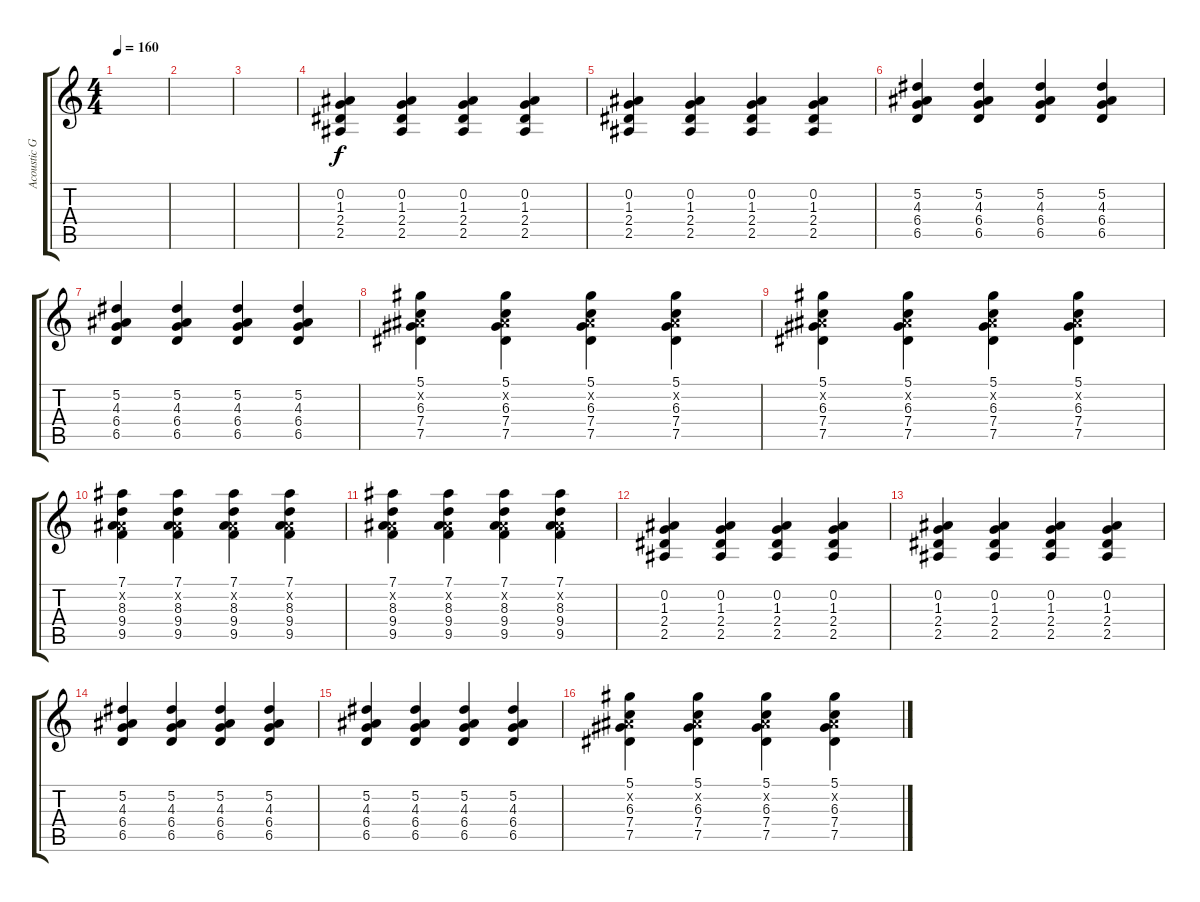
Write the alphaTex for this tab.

\track ("Acoustic Guitar" "Acoustic G") {instrument electricguitarclean}
\staff {score tabs}
\tuning (Eb4 Bb3 Gb3 Db3 Ab2 Eb2) {hide}
\ts (4 4)
\tempo 160
\clef g2
\ks c
|
|
|
(0.2 1.3 2.4 2.5).4 (0.2 1.3 2.4 2.5).4 (0.2 1.3 2.4 2.5).4 (0.2 1.3 2.4 2.5).4 |
(0.2 1.3 2.4 2.5).4 (0.2 1.3 2.4 2.5).4 (0.2 1.3 2.4 2.5).4 (0.2 1.3 2.4 2.5).4 |
(5.2 4.3 6.4 6.5).4 (5.2 4.3 6.4 6.5).4 (5.2 4.3 6.4 6.5).4 (5.2 4.3 6.4 6.5).4 |
(5.2 4.3 6.4 6.5).4 (5.2 4.3 6.4 6.5).4 (5.2 4.3 6.4 6.5).4 (5.2 4.3 6.4 6.5).4 |
(5.1 0.2{x} 6.3 7.4 7.5).4 (5.1 0.2{x} 6.3 7.4 7.5).4 (5.1 0.2{x} 6.3 7.4 7.5).4 (5.1 0.2{x} 6.3 7.4 7.5).4 |
(5.1 0.2{x} 6.3 7.4 7.5).4 (5.1 0.2{x} 6.3 7.4 7.5).4 (5.1 0.2{x} 6.3 7.4 7.5).4 (5.1 0.2{x} 6.3 7.4 7.5).4 |
(7.1 0.2{x} 8.3 9.4 9.5).4 (7.1 0.2{x} 8.3 9.4 9.5).4 (7.1 0.2{x} 8.3 9.4 9.5).4 (7.1 0.2{x} 8.3 9.4 9.5).4 |
(7.1 0.2{x} 8.3 9.4 9.5).4 (7.1 0.2{x} 8.3 9.4 9.5).4 (7.1 0.2{x} 8.3 9.4 9.5).4 (7.1 0.2{x} 8.3 9.4 9.5).4 |
(0.2 1.3 2.4 2.5).4 (0.2 1.3 2.4 2.5).4 (0.2 1.3 2.4 2.5).4 (0.2 1.3 2.4 2.5).4 |
(0.2 1.3 2.4 2.5).4 (0.2 1.3 2.4 2.5).4 (0.2 1.3 2.4 2.5).4 (0.2 1.3 2.4 2.5).4 |
(5.2 4.3 6.4 6.5).4 (5.2 4.3 6.4 6.5).4 (5.2 4.3 6.4 6.5).4 (5.2 4.3 6.4 6.5).4 |
(5.2 4.3 6.4 6.5).4 (5.2 4.3 6.4 6.5).4 (5.2 4.3 6.4 6.5).4 (5.2 4.3 6.4 6.5).4 |
(5.1 0.2{x} 6.3 7.4 7.5).4 (5.1 0.2{x} 6.3 7.4 7.5).4 (5.1 0.2{x} 6.3 7.4 7.5).4 (5.1 0.2{x} 6.3 7.4 7.5).4
